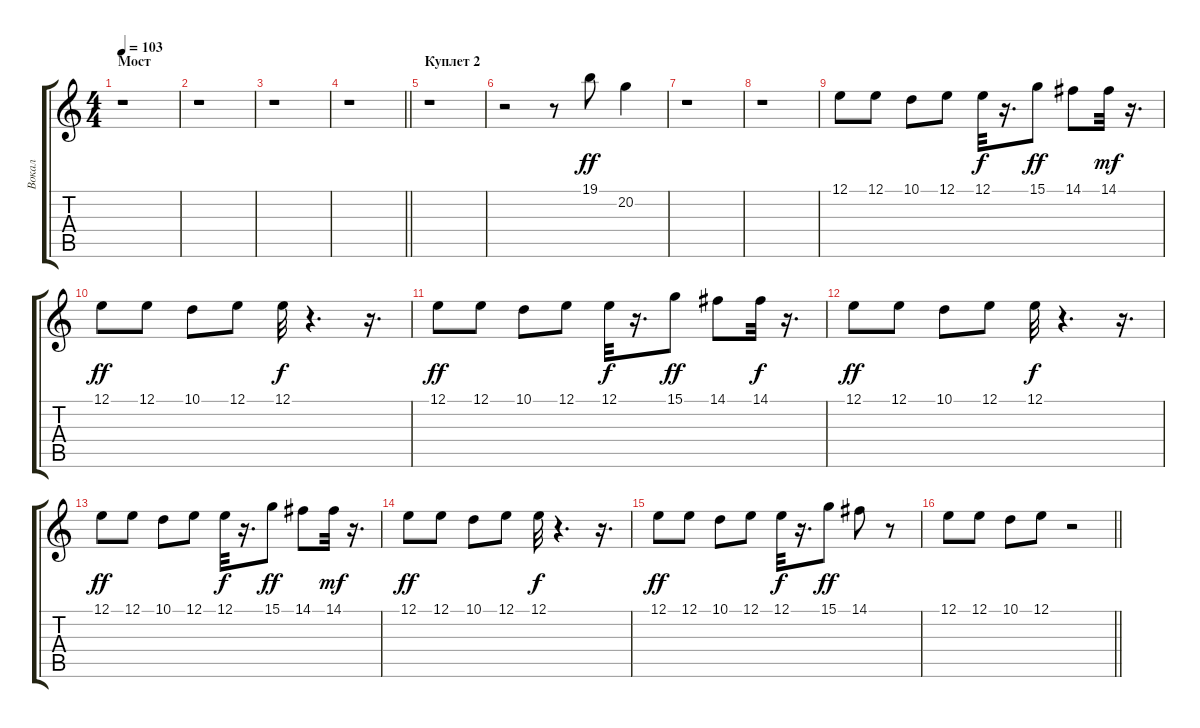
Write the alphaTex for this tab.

\track ("Вокал" "Вокал") {mute instrument lead1square}
\staff {score tabs}
\tuning (E4 B3 G3 D3 A2 E2) {hide}
\ts (4 4)
\section ("" "Мост")
\tempo 103
\clef g2
\ks c
r.1{dy ff} |
r.1 |
r.1 |
\barLineRight lightlight
r.1 |
\section ("" "Куплет 2")
r.1 |
r.2 r.8 19.1.8 20.2.4 |
r.1 |
r.1 |
12.1.8 12.1.8 10.1.8 12.1.8 12.1.32{dy f} r.16{d} 15.1.8{dy ff} 14.1.8 14.1.32{dy mf} r.16{d} |
12.1.8{dy ff} 12.1.8 10.1.8 12.1.8 12.1.32{dy f} r.4{d} r.16{d} |
12.1.8{dy ff} 12.1.8 10.1.8 12.1.8 12.1.32{dy f} r.16{d} 15.1.8{dy ff} 14.1.8 14.1.32{dy f} r.16{d} |
12.1.8{dy ff} 12.1.8 10.1.8 12.1.8 12.1.32{dy f} r.4{d} r.16{d} |
12.1.8{dy ff} 12.1.8 10.1.8 12.1.8 12.1.32{dy f} r.16{d} 15.1.8{dy ff} 14.1.8 14.1.32{dy mf} r.16{d} |
12.1.8{dy ff} 12.1.8 10.1.8 12.1.8 12.1.32{dy f} r.4{d} r.16{d} |
12.1.8{dy ff} 12.1.8 10.1.8 12.1.8 12.1.32{dy f} r.16{d} 15.1.8{dy ff} 14.1.8 r.8 |
\barLineRight lightlight
12.1.8 12.1.8 10.1.8 12.1.8 r.2
